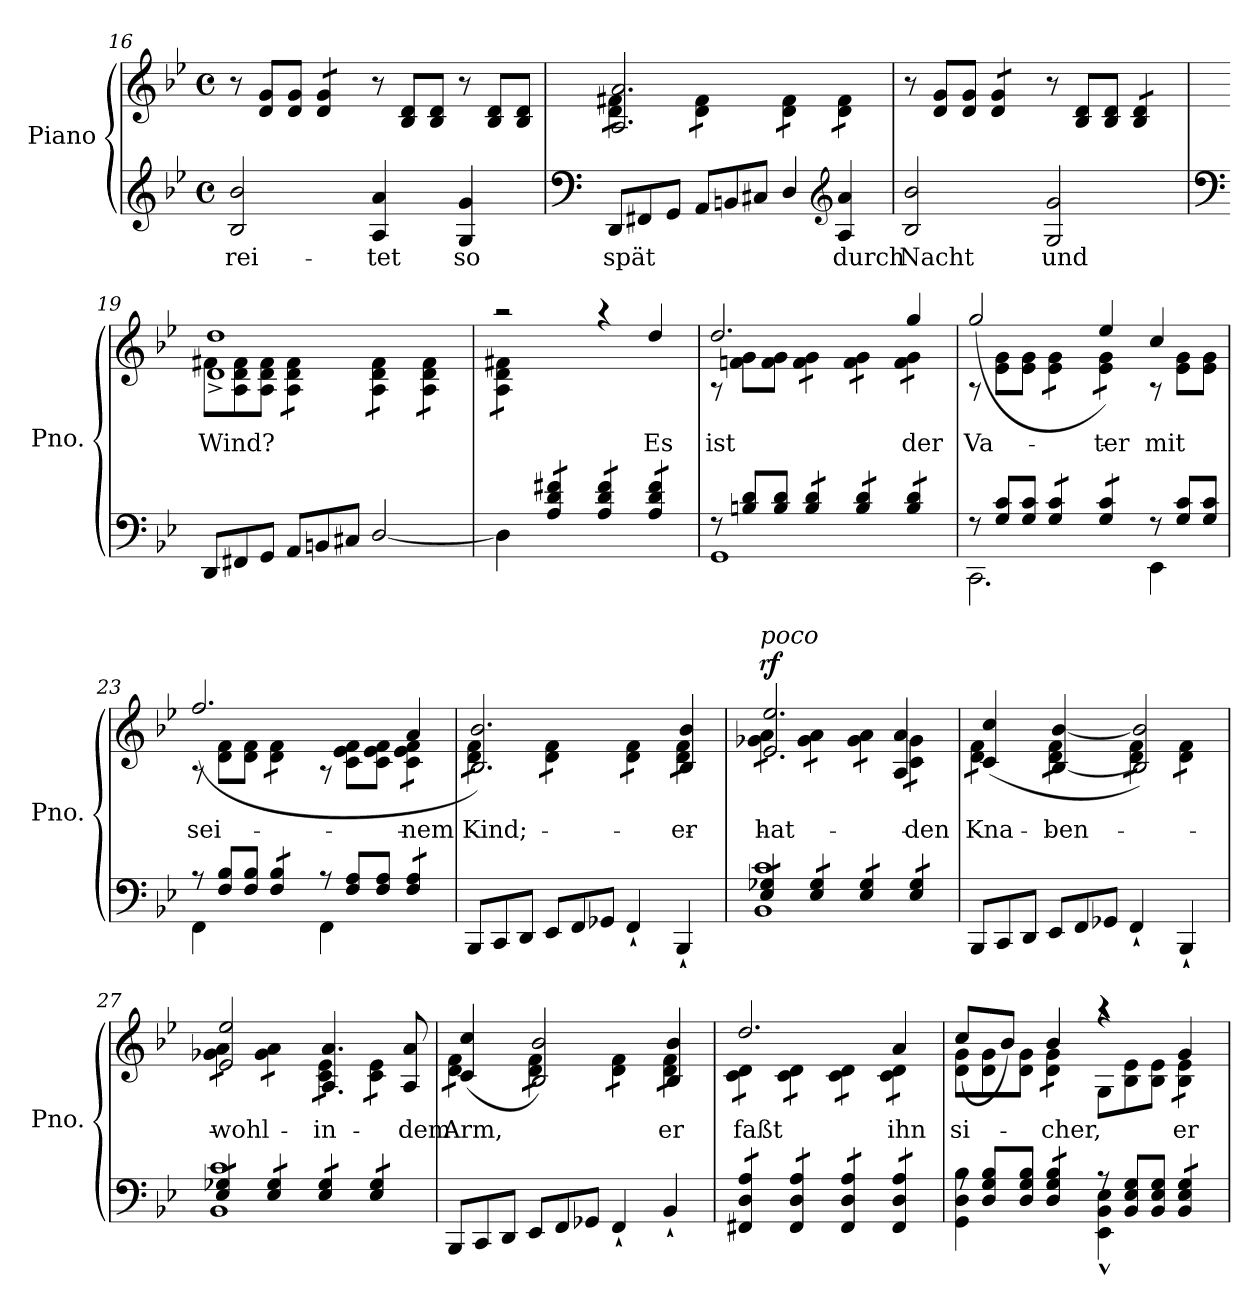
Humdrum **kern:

**kern	**text	**kern	**text	**dynam
*part1	*part1	*part1	*part1	*part1
*staff2	*staff2	*staff1	*staff1	*staff1/2
*I"Piano	*	*	*	*
*I'Pno.	*	*	*	*
*clefG2	*	*clefG2	*	*
*k[b-e-]	*	*k[b-e-]	*	*
*M4/4	*	*M4/4	*	*
*met(c)	*	*met(c)	*	*
=16	=16	=16	=16	=16
!	!LO:LY:b	!	!	!
*	*	*Xtuplet	*	*
2B-/ 2b-/	rei-	12r	.	.
.	.	12d/ 12g/L	.	.
.	.	12d/ 12g/J	.	.
*	*	*tremolo	*	*
.	.	12d/ 12g/L	.	.
.	.	12d/ 12g/	.	.
.	.	12d/ 12g/J	.	.
*	*	*Xtremolo	*	*
!	!LO:LY:b	!	!	!
4A/ 4a/	-tet	12r	.	.
.	.	12B-/ 12d/L	.	.
.	.	12B-/ 12d/J	.	.
!	!LO:LY:b	!	!	!
4G/ 4g/	so	12r	.	.
.	.	12B-/ 12d/L	.	.
.	.	12B-/ 12d/J	.	.
=17	=17	=17	=17	=17
*clefF4	*	*	*	*
*Xtuplet	*	*	*	*
!	!LO:LY:b	!	!	!
*	*	*^	*	*
*	*	*tremolo	*	*	*
12DD/L	spät	12d\ 12f#X\L	2.A/ 2.a/	.	.
12FF#X/	.	12d\ 12f#X\	.	.	.
12GG/J	.	12d\ 12f#X\J	.	.	.
12AA/L	.	12d\ 12f#\L	.	.	.
12BBn/	.	12d\ 12f#\	.	.	.
12C#X/J	.	12d\ 12f#\J	.	.	.
4D/	.	12d\ 12f#\L	.	.	.
.	.	12d\ 12f#\	.	.	.
.	.	12d\ 12f#\J	.	.	.
*clefG2	*	*	*	*	*
!	!LO:LY:b	!	!	!	!
4A/ 4a/	durch	12d\ 12f#\L	4raayy	.	.
.	.	12d\ 12f#\	.	.	.
.	.	12d\ 12f#\J	.	.	.
*	*	*Xtremolo	*	*	*
=18	=18	=18	=18	=18	=18
!	!LO:LY:b	!	!	!	!
*	*	*v	*v	*	*
2B-/ 2b-/	Nacht	12r	.	.
.	.	12d/ 12g/L	.	.
.	.	12d/ 12g/J	.	.
*	*	*tremolo	*	*
.	.	12d/ 12g/L	.	.
.	.	12d/ 12g/	.	.
.	.	12d/ 12g/J	.	.
*	*	*Xtremolo	*	*
!	!LO:LY:b	!	!	!
2G/ 2g/	und	12r	.	.
.	.	12B-/ 12d/L	.	.
.	.	12B-/ 12d/J	.	.
*	*	*tremolo	*	*
.	.	12B-/ 12d/L	.	.
.	.	12B-/ 12d/	.	.
.	.	12B-/ 12d/J	.	.
*	*	*Xtremolo	*	*
!!LO:LB:g=z
=19	=19	=19	=19	=19
*clefF4	*	*	*	*
*	*	*^	*	*
!	!	!	!	!LO:LY:b	!
12DD/L	.	12f#X\L	1d^ 1dd^	Wind?	.
12FF#X/	.	12A\ 12d\ 12f#\	.	.	.
12GG/J	.	12A\ 12d\ 12f#\J	.	.	.
*	*	*tremolo	*	*	*
12AA/L	.	12A\ 12d\ 12f#\L	.	.	.
12BBn/	.	12A\ 12d\ 12f#\	.	.	.
12C#X/J	.	12A\ 12d\ 12f#\J	.	.	.
[2D/	.	12A\ 12d\ 12f#\L	.	.	.
.	.	12A\ 12d\ 12f#\	.	.	.
.	.	12A\ 12d\ 12f#\J	.	.	.
.	.	12A\ 12d\ 12f#\L	.	.	.
.	.	12A\ 12d\ 12f#\	.	.	.
.	.	12A\ 12d\ 12f#\J	.	.	.
=20	=20	=20	=20	=20	=20
4D\]	.	12A\ 12d\ 12f#X\L	2raa	.	.
.	.	12A\ 12d\ 12f#X\	.	.	.
.	.	12A\ 12d\ 12f#X\J	.	.	.
*	*	*Xtremolo	*	*	*
*tremolo	*	*	*	*	*
12A/ 12d/ 12f#X/L	.	4rcyy	.	.	.
12A/ 12d/ 12f#X/	.	.	.	.	.
12A/ 12d/ 12f#X/J	.	.	.	.	.
12A/ 12d/ 12f#/L	.	2rAyy	4raa	.	.
12A/ 12d/ 12f#/	.	.	.	.	.
12A/ 12d/ 12f#/J	.	.	.	.	.
!	!	!	!	!LO:LY:b	!
12A/ 12d/ 12f#/L	.	.	4dd/	Es	.
12A/ 12d/ 12f#/	.	.	.	.	.
12A/ 12d/ 12f#/J	.	.	.	.	.
*Xtremolo	*	*	*	*	*
=21	=21	=21	=21	=21	=21
*^	*	*	*	*	*
!	!	!	!	!	!LO:LY:b	!
12rF	1GG	.	12rA	2.dd/	ist	.
12Bn/ 12d/L	.	.	12fn\ 12g\L	.	.	.
12B/ 12d/J	.	.	12f\ 12g\J	.	.	.
*tremolo	*	*	*	*	*	*
*	*	*	*tremolo	*	*	*
12B/ 12d/L	.	.	12f\ 12g\L	.	.	.
12B/ 12d/	.	.	12f\ 12g\	.	.	.
12B/ 12d/J	.	.	12f\ 12g\J	.	.	.
12B/ 12d/L	.	.	12f\ 12g\L	.	.	.
12B/ 12d/	.	.	12f\ 12g\	.	.	.
12B/ 12d/J	.	.	12f\ 12g\J	.	.	.
!	!	!	!	!	!LO:LY:b	!
12B/ 12d/L	.	.	12f\ 12g\L	4gg/	der	.
12B/ 12d/	.	.	12f\ 12g\	.	.	.
12B/ 12d/J	.	.	12f\ 12g\J	.	.	.
*	*	*	*Xtremolo	*	*	*
*Xtremolo	*	*	*	*	*	*
=22	=22	=22	=22	=22	=22	=22
!	!	!	!	!	!LO:LY:b	!
12rF	2.CC\	.	12rA	(2gg/	Va-	.
12G/ 12c/L	.	.	12e-\ 12g\L	.	.	.
12G/ 12c/J	.	.	12e-\ 12g\J	.	.	.
*tremolo	*	*	*	*	*	*
*	*	*	*tremolo	*	*	*
12G/ 12c/L	.	.	12e-\ 12g\L	.	.	.
12G/ 12c/	.	.	12e-\ 12g\	.	.	.
12G/ 12c/J	.	.	12e-\ 12g\J	.	.	.
!	!	!	!	!	!LO:LY:b	!
12G/ 12c/L	.	.	12e-\ 12g\L	4ee-/)	-ter	.
12G/ 12c/	.	.	12e-\ 12g\	.	.	.
12G/ 12c/J	.	.	12e-\ 12g\J	.	.	.
*	*	*	*Xtremolo	*	*	*
*Xtremolo	*	*	*	*	*	*
!	!	!	!	!	!LO:LY:b	!
12rF	4EE-\	.	12rA	4cc/	mit	.
12G/ 12c/L	.	.	12e-\ 12g\L	.	.	.
12G/ 12c/J	.	.	12e-\ 12g\J	.	.	.
!!LO:PB:g=z	!!
=23	=23	=23	=23	=23	=23	=23
!	!	!	!	!	!LO:LY:b	!
12r	4FF\	.	12rA	(2.ff/	sei-	.
12F/ 12B-/L	.	.	12d\ 12f\L	.	.	.
12F/ 12B-/J	.	.	12d\ 12f\J	.	.	.
*tremolo	*	*	*	*	*	*
*	*	*	*tremolo	*	*	*
12F/ 12B-/L	4rBByy	.	12d\ 12f\L	.	.	.
12F/ 12B-/	.	.	12d\ 12f\	.	.	.
12F/ 12B-/J	.	.	12d\ 12f\J	.	.	.
*	*	*	*Xtremolo	*	*	*
*Xtremolo	*	*	*	*	*	*
12r	4FF\	.	12rA	.	.	.
12F/ 12A/L	.	.	12c\ 12e-\ 12f\L	.	.	.
12F/ 12A/J	.	.	12c\ 12e-\ 12f\J	.	.	.
!	!	!	!	!	!LO:LY:b	!
*tremolo	*	*	*	*	*	*
*	*	*	*tremolo	*	*	*
12F/ 12A/L	4rBByy	.	12c\ 12e-\ 12f\L	4a/	-nem	.
12F/ 12A/	.	.	12c\ 12e-\ 12f\	.	.	.
12F/ 12A/J	.	.	12c\ 12e-\ 12f\J	.	.	.
*Xtremolo	*	*	*	*	*	*
=24	=24	=24	=24	=24	=24	=24
!	!	!	!	!	!LO:LY:b	!
*v	*v	*	*	*	*	*
12BBB-/L	.	12d\ 12f\L	2.B-/ 2.b-/)	Kind;	.
12CC/	.	12d\ 12f\	.	.	.
12DD/J	.	12d\ 12f\J	.	.	.
12EE-/L	.	12d\ 12f\L	.	.	.
12FF/	.	12d\ 12f\	.	.	.
12GG-X/J	.	12d\ 12f\J	.	.	.
4FF`/	.	12d\ 12f\L	.	.	.
.	.	12d\ 12f\	.	.	.
.	.	12d\ 12f\J	.	.	.
!	!	!	!	!LO:LY:b	!
4BBB-`/	.	12d\ 12f\L	4B-/ 4b-/	er	.
.	.	12d\ 12f\	.	.	.
.	.	12d\ 12f\J	.	.	.
=25	=25	=25	=25	=25	=25
*^	*	*	*	*	*
!	!	!	!LO:TX:a:i:t=poco	!	!	!
!	!	!	!	!	!LO:LY:b	!LO:DY:b
*tremolo	*	*	*	*	*	*
12E-/ 12G-X/L	1BB- 1c	.	12g-X\ 12a\L	2.e-/ 2.ee-/	hat	rf
12E-/ 12G-X/	.	.	12g-X\ 12a\	.	.	.
12E-/ 12G-X/J	.	.	12g-X\ 12a\J	.	.	.
12E-/ 12G-/L	.	.	12g-\ 12a\L	.	.	.
12E-/ 12G-/	.	.	12g-\ 12a\	.	.	.
12E-/ 12G-/J	.	.	12g-\ 12a\J	.	.	.
12E-/ 12G-/L	.	.	12g-\ 12a\L	.	.	.
12E-/ 12G-/	.	.	12g-\ 12a\	.	.	.
12E-/ 12G-/J	.	.	12g-\ 12a\J	.	.	.
!	!	!	!	!	!LO:LY:b	!
12E-/ 12G-/L	.	.	12c\ 12g-\L	4A/ 4a/	den	.
12E-/ 12G-/	.	.	12c\ 12g-\	.	.	.
12E-/ 12G-/J	.	.	12c\ 12g-\J	.	.	.
*Xtremolo	*	*	*	*	*	*
*v	*v	*	*	*	*	*
=26	=26	=26	=26	=26	=26
!	!	!	!	!LO:LY:b	!
12BBB-/L	.	12d\ 12f\L	(4c/ 4cc/	Kna-	.
12CC/	.	12d\ 12f\	.	.	.
12DD/J	.	12d\ 12f\J	.	.	.
!	!	!	!	!LO:LY:b	!
12EE-/L	.	12d\ 12f\L	[4B-/ [4b-/	-ben	.
12FF/	.	12d\ 12f\	.	.	.
12GG-X/J	.	12d\ 12f\J	.	.	.
4FF`/	.	12d\ 12f\L	2B-/] 2b-/])	.	.
.	.	12d\ 12f\	.	.	.
.	.	12d\ 12f\J	.	.	.
4BBB-`/	.	12d\ 12f\L	.	.	.
.	.	12d\ 12f\	.	.	.
.	.	12d\ 12f\J	.	.	.
!!LO:LB:g=z	!!
=27	=27	=27	=27	=27	=27
*^	*	*	*	*	*
!	!	!	!	!	!LO:LY:b	!
*tremolo	*	*	*	*	*	*
12E-/ 12G-X/L	1BB- 1c	.	12g-X\ 12a\L	2e-/ 2ee-/	wohl	.
12E-/ 12G-X/	.	.	12g-X\ 12a\	.	.	.
12E-/ 12G-X/J	.	.	12g-X\ 12a\J	.	.	.
12E-/ 12G-/L	.	.	12g-\ 12a\L	.	.	.
12E-/ 12G-/	.	.	12g-\ 12a\	.	.	.
12E-/ 12G-/J	.	.	12g-\ 12a\J	.	.	.
!	!	!	!	!	!LO:LY:b	!
12E-/ 12G-/L	.	.	12c\ 12e-\L	4.A/ 4.a/	in	.
12E-/ 12G-/	.	.	12c\ 12e-\	.	.	.
12E-/ 12G-/J	.	.	12c\ 12e-\J	.	.	.
12E-/ 12G-/L	.	.	12c\ 12e-\L	.	.	.
12E-/ 12G-/	.	.	12c\ 12e-\	.	.	.
!	!	!	!	!	!LO:LY:b	!
.	.	.	.	8A/ 8a/	dem	.
12E-/ 12G-/J	.	.	12c\ 12e-\J	.	.	.
*Xtremolo	*	*	*	*	*	*
*v	*v	*	*	*	*	*
=28	=28	=28	=28	=28	=28
!	!	!	!	!LO:LY:b	!
12BBB-/L	.	12d\ 12f\L	(4c/ 4cc/	Arm,	.
12CC/	.	12d\ 12f\	.	.	.
12DD/J	.	12d\ 12f\J	.	.	.
12EE-/L	.	12d\ 12f\L	2B-/ 2b-/)	.	.
12FF/	.	12d\ 12f\	.	.	.
12GG-X/J	.	12d\ 12f\J	.	.	.
4FF`/	.	12d\ 12f\L	.	.	.
.	.	12d\ 12f\	.	.	.
.	.	12d\ 12f\J	.	.	.
!	!	!	!	!LO:LY:b	!
4BB-`/	.	12d\ 12f\L	4B-/ 4b-/	er	.
.	.	12d\ 12f\	.	.	.
.	.	12d\ 12f\J	.	.	.
=29	=29	=29	=29	=29	=29
!	!	!	!	!LO:LY:b	!
*tremolo	*	*	*	*	*
12FF#X/ 12D/ 12A/L	.	12c\ 12d\L	2.dd/	faßt	.
12FF#X/ 12D/ 12A/	.	12c\ 12d\	.	.	.
12FF#X/ 12D/ 12A/J	.	12c\ 12d\J	.	.	.
12FF#/ 12D/ 12A/L	.	12c\ 12d\L	.	.	.
12FF#/ 12D/ 12A/	.	12c\ 12d\	.	.	.
12FF#/ 12D/ 12A/J	.	12c\ 12d\J	.	.	.
12FF#/ 12D/ 12A/L	.	12c\ 12d\L	.	.	.
12FF#/ 12D/ 12A/	.	12c\ 12d\	.	.	.
12FF#/ 12D/ 12A/J	.	12c\ 12d\J	.	.	.
!	!	!	!	!LO:LY:b	!
12FF#/ 12D/ 12A/L	.	12c\ 12d\L	4a/	ihn	.
12FF#/ 12D/ 12A/	.	12c\ 12d\	.	.	.
12FF#/ 12D/ 12A/J	.	12c\ 12d\J	.	.	.
*	*	*Xtremolo	*	*	*
*Xtremolo	*	*	*	*	*
=30	=30	=30	=30	=30	=30
*^	*	*	*	*	*
!	!	!	!	!	!LO:LY:b	!
12rA	4GG\ 4D\ 4B-\	.	12d\ 12g\L	(8cc/L	si-	.
12D/ 12G/ 12B-/L	.	.	12d\ 12g\	.	.	.
.	.	.	.	8b-/J)	.	.
12D/ 12G/ 12B-/J	.	.	12d\ 12g\J	.	.	.
!	!	!	!	!	!LO:LY:b	!
*tremolo	*	*	*	*	*	*
*	*	*	*tremolo	*	*	*
12D/ 12G/ 12B-/L	4rBByy	.	12d\ 12g\L	4b-/	-cher,	.
12D/ 12G/ 12B-/	.	.	12d\ 12g\	.	.	.
12D/ 12G/ 12B-/J	.	.	12d\ 12g\J	.	.	.
*	*	*	*Xtremolo	*	*	*
*Xtremolo	*	*	*	*	*	*
12rA	4EE-\^^ 4BB-\^^ 4E-\^^	.	12G^^\L	4raa	.	.
12BB-/ 12E-/ 12G/L	.	.	12B-\ 12e-\	.	.	.
12BB-/ 12E-/ 12G/J	.	.	12B-\ 12e-\J	.	.	.
!	!	!	!	!	!LO:LY:b	!
*tremolo	*	*	*	*	*	*
*	*	*	*tremolo	*	*	*
12BB-/ 12E-/ 12G/L	4rBByy	.	12B-\ 12e-\L	4g/	er	.
12BB-/ 12E-/ 12G/	.	.	12B-\ 12e-\	.	.	.
12BB-/ 12E-/ 12G/J	.	.	12B-\ 12e-\J	.	.	.
*	*	*	*Xtremolo	*	*	*
*Xtremolo	*	*	*	*	*	*
*v	*v	*	*	*	*	*
*	*	*v	*v	*	*
=	=	=	=	=
*-	*-	*-	*-	*-
